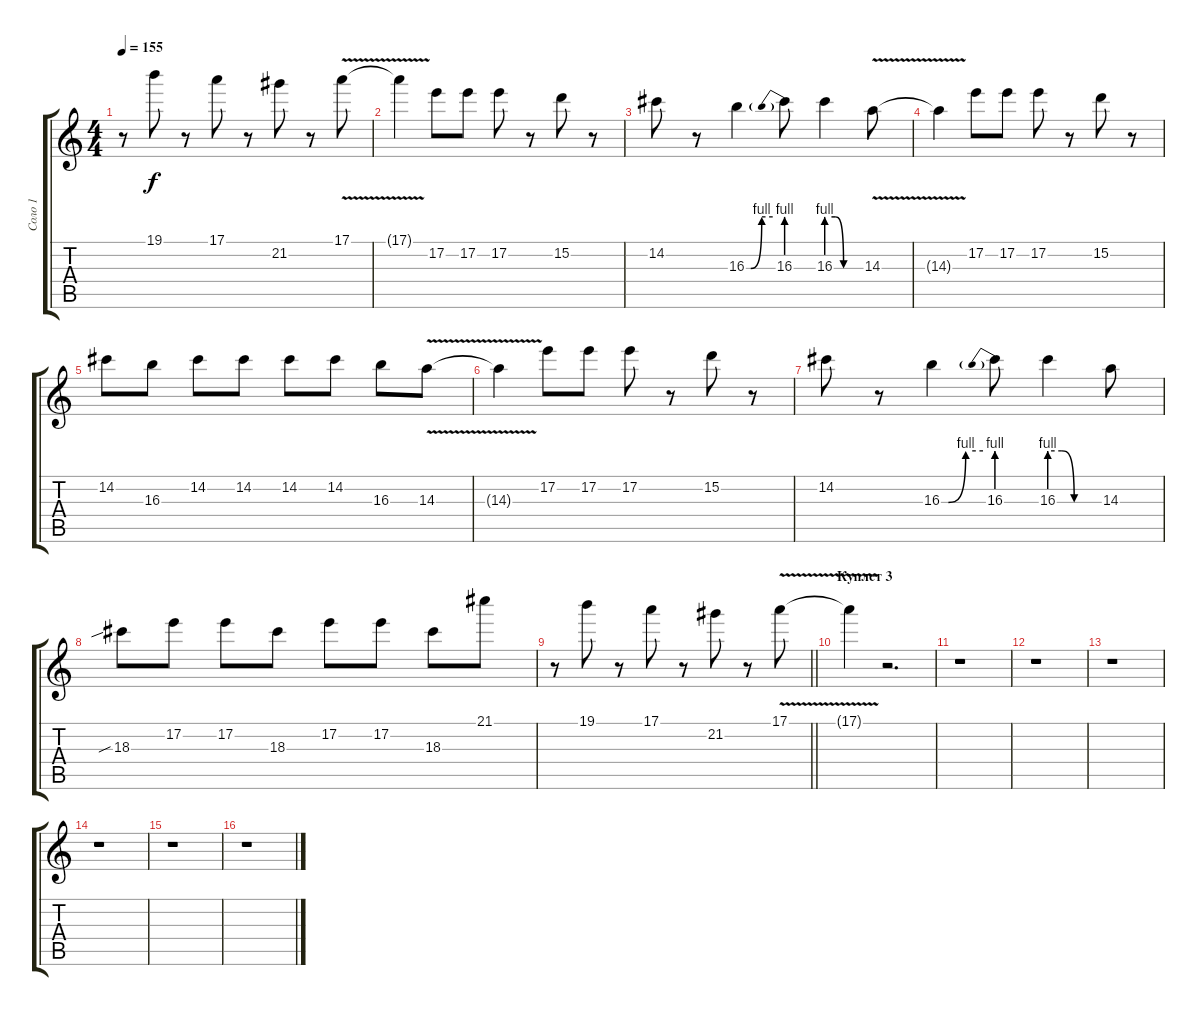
\track ("Соло 1" "Соло 1") {instrument overdrivenguitar}
\staff {score tabs}
\tuning (E4 B3 G3 D3 A2 E2) {hide}
\ts (4 4)
\tempo 155
\clef g2
\ks c
r.8{dy f} 19.1.8 r.8 17.1.8 r.8 21.2.8 r.8 17.1{v}.8 |
17.1{t}.4{volume 11} 17.2.8 17.2.8 17.2.8 r.8 15.2.8 r.8 |
14.2.8 r.8 16.3{be (custom 0 0 10 0 35 4 60 4)}.4 16.3{be (prebend 0 4 60 4)}.8 16.3{be (custom 0 4 15 4 30 0 60 0)}.4 14.3{v}.8 |
14.3{t}.4 17.2.8 17.2.8 17.2.8 r.8 15.2.8 r.8 |
14.2.8 16.3.8 14.2.8 14.2.8 14.2.8 14.2.8 16.3.8 14.3{v}.8 |
14.3{t}.4 17.2.8 17.2.8 17.2.8 r.8 15.2.8 r.8 |
14.2.8 r.8 16.3{be (custom 0 0 10 0 35 4 60 4)}.4 16.3{be (prebend 0 4 60 4)}.8 16.3{be (custom 0 4 15 4 30 0 60 0)}.4 14.3.8 |
18.3{sib}.8 17.2.8 17.2.8 18.3.8 17.2.8 17.2.8 18.3.8 21.1.8 |
\barLineRight lightlight
r.8 19.1.8 r.8 17.1.8 r.8 21.2.8 r.8 17.1{v}.8 |
\section ("" "Куплет 3")
17.1{t}.4 r.2{d} |
r.1 |
r.1 |
r.1 |
r.1 |
r.1 |
r.1
